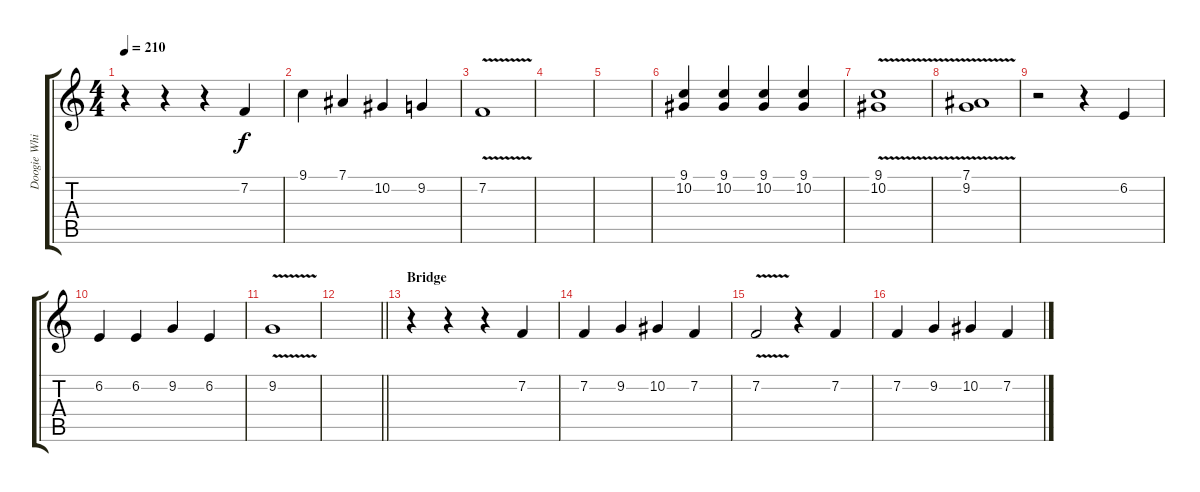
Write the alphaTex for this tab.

\track ("Doogie White" "Doogie Whi") {instrument lead2sawtooth}
\staff {score tabs}
\tuning (Eb4 Bb3 Gb3 Db3 Ab2 Eb2) {hide}
\ts (4 4)
\tempo 210
\clef g2
\ks c
r.4{dy f} r.4 r.4 7.2.4 |
9.1.4 7.1.4 10.2.4 9.2.4 |
7.2{v}.1 |
|
|
(9.1 10.2).4 (9.1 10.2).4 (9.1 10.2).4 (9.1 10.2).4 |
(9.1{v} 10.2).1 |
(7.1{v} 9.2).1 |
r.2 r.4 6.2.4 |
6.2.4 6.2.4 9.2.4 6.2.4 |
9.2{v}.1 |
\barLineRight lightlight
|
\section ("" "Bridge")
r.4 r.4 r.4 7.2.4 |
7.2.4 9.2.4 10.2.4 7.2.4 |
7.2{v}.2 r.4 7.2.4 |
7.2.4 9.2.4 10.2.4 7.2.4
